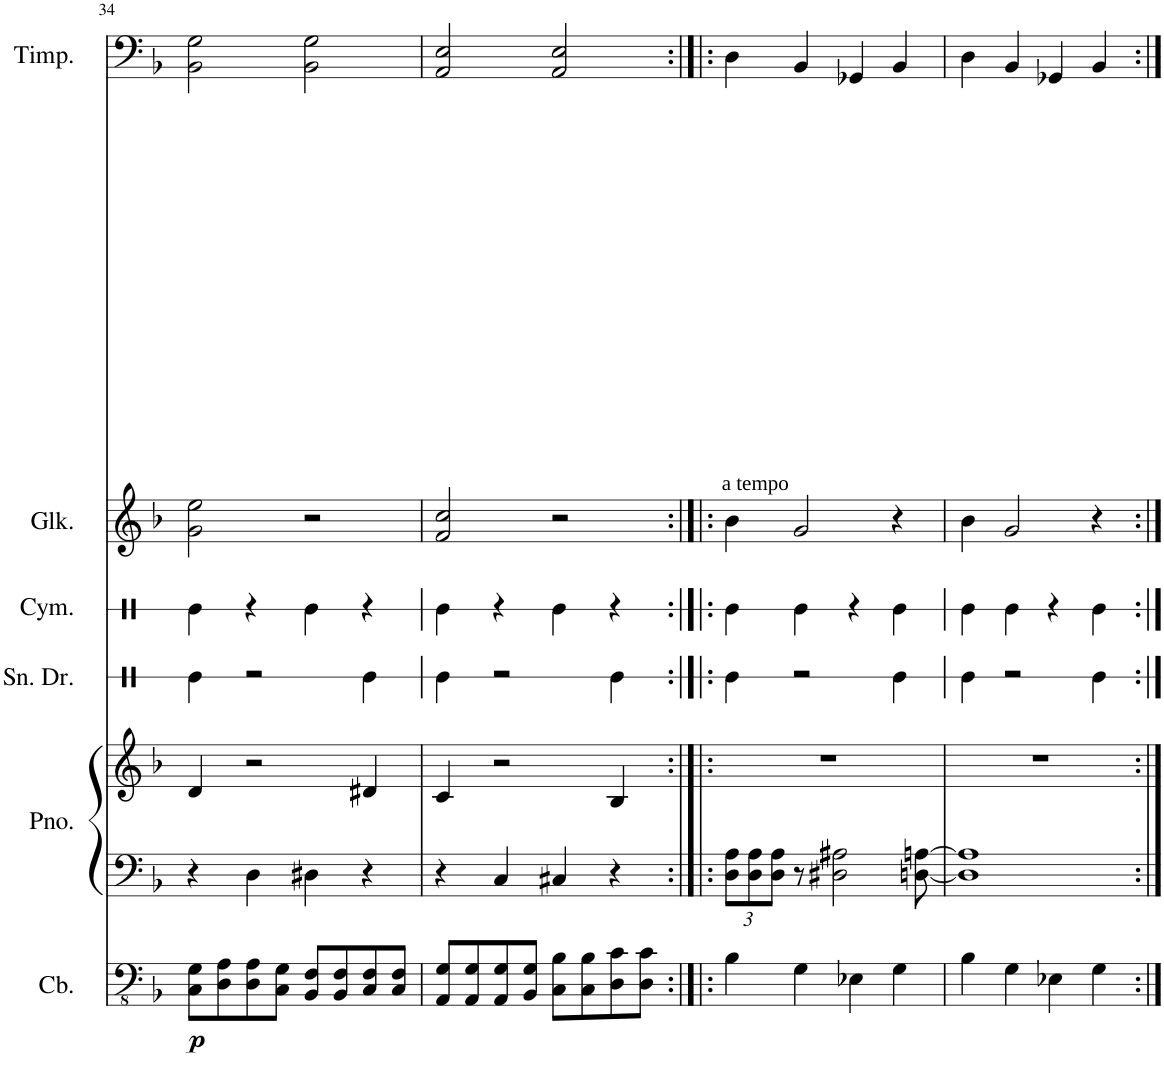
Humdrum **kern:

**kern	**dynam	**kern	**kern	**kern	**kern	**kern	**kern
*part6	*part6	*part5	*part5	*part4	*part3	*part2	*part1
*staff7	*staff7	*staff6	*staff5	*staff4	*staff3	*staff2	*staff1
*I"Contrabass	*	*I"Piano	*	*I"Snare Drum	*I"Cymbal	*I"Glockenspiel	*I"Timpani
*I'Cb.	*	*I'Pno.	*	*I'Sn. Dr.	*I'Cym.	*I'Glk.	*I'Timp.
!!LO:PB:g=z
*clefFv4	*	*clefF4	*clefG2	*clefX	*clefX	*clefG2	*clefF4
*Trd7c12	*	*	*	*	*	*Trd-14c-24	*
*k[b-]	*	*k[b-]	*k[b-]	*k[]	*k[]	*k[b-]	*k[b-]
*M4/4	*	*M4/4	*M4/4	*M4/4	*M4/4	*M4/4	*M4/4
=34	=34	=34	=34	=34	=34	=34	=34
!	!LO:DY:b	!	!	!	!	!	!
8CC\ 8GG\L	p	4r	4d/	4Re\	4Re\	2g\ 2ee\	2BB-\ 2G\
8DD\ 8AA\	.	.	.	.	.	.	.
8DD\ 8AA\	.	4D\	2r	2r	4r	.	.
8CC\ 8GG\J	.	.	.	.	.	.	.
8BBB-/ 8FF/L	.	4D#X\	.	.	4Re\	2r	2BB-\ 2G\
8BBB-/ 8FF/	.	.	.	.	.	.	.
8CC/ 8FF/	.	4r	4d#X/	4Re\	4r	.	.
8CC/ 8FF/J	.	.	.	.	.	.	.
=35	=35	=35	=35	=35	=35	=35	=35
8AAA/ 8GG/L	.	4r	4c/	4Re\	4Re\	2f/ 2cc/	2AA/ 2E/
8AAA/ 8GG/	.	.	.	.	.	.	.
8AAA/ 8GG/	.	4C/	2r	2r	4r	.	.
8BBB-/ 8GG/J	.	.	.	.	.	.	.
8CC\ 8BB-\L	.	4C#X/	.	.	4Re\	2r	2AA/ 2E/
8CC\ 8BB-\	.	.	.	.	.	.	.
8DD\ 8C\	.	4r	4B-/	4Re\	4r	.	.
8DD\ 8C\J	.	.	.	.	.	.	.
=36:|!|:	=36:|!|:	=36:|!|:	=36:|!|:	=36:|!|:	=36:|!|:	=36:|!|:	=36:|!|:
*	*	*Xbrackettup	*	*	*	*	*
!	!	!	!	!	!	!	!LO:TX:b:t=a tempo
4BB-\	.	12D\ 12A\L	1r	4Re\	4Re\	4b-\	4D\
.	.	12D\ 12A\	.	.	.	.	.
.	.	12D\ 12A\J	.	.	.	.	.
4GG\	.	8r	.	2r	4Re\	2g/	4BB-/
.	.	2D#X\ 2A#X\	.	.	.	.	.
4EE-X\	.	.	.	.	4r	.	4GG-X/
4GG\	.	.	.	4Re\	4Re\	4r	4BB-/
.	.	[8Dn\ [8An\	.	.	.	.	.
=37	=37	=37	=37	=37	=37	=37	=37
4BB-\	.	1D] 1A]	1r	4Re\	4Re\	4b-\	4D\
4GG\	.	.	.	2r	4Re\	2g/	4BB-/
4EE-X\	.	.	.	.	4r	.	4GG-X/
4GG\	.	.	.	4Re\	4Re\	4r	4BB-/
=:|!	=:|!	=:|!	=:|!	=:|!	=:|!	=:|!	=:|!
*-	*-	*-	*-	*-	*-	*-	*-
